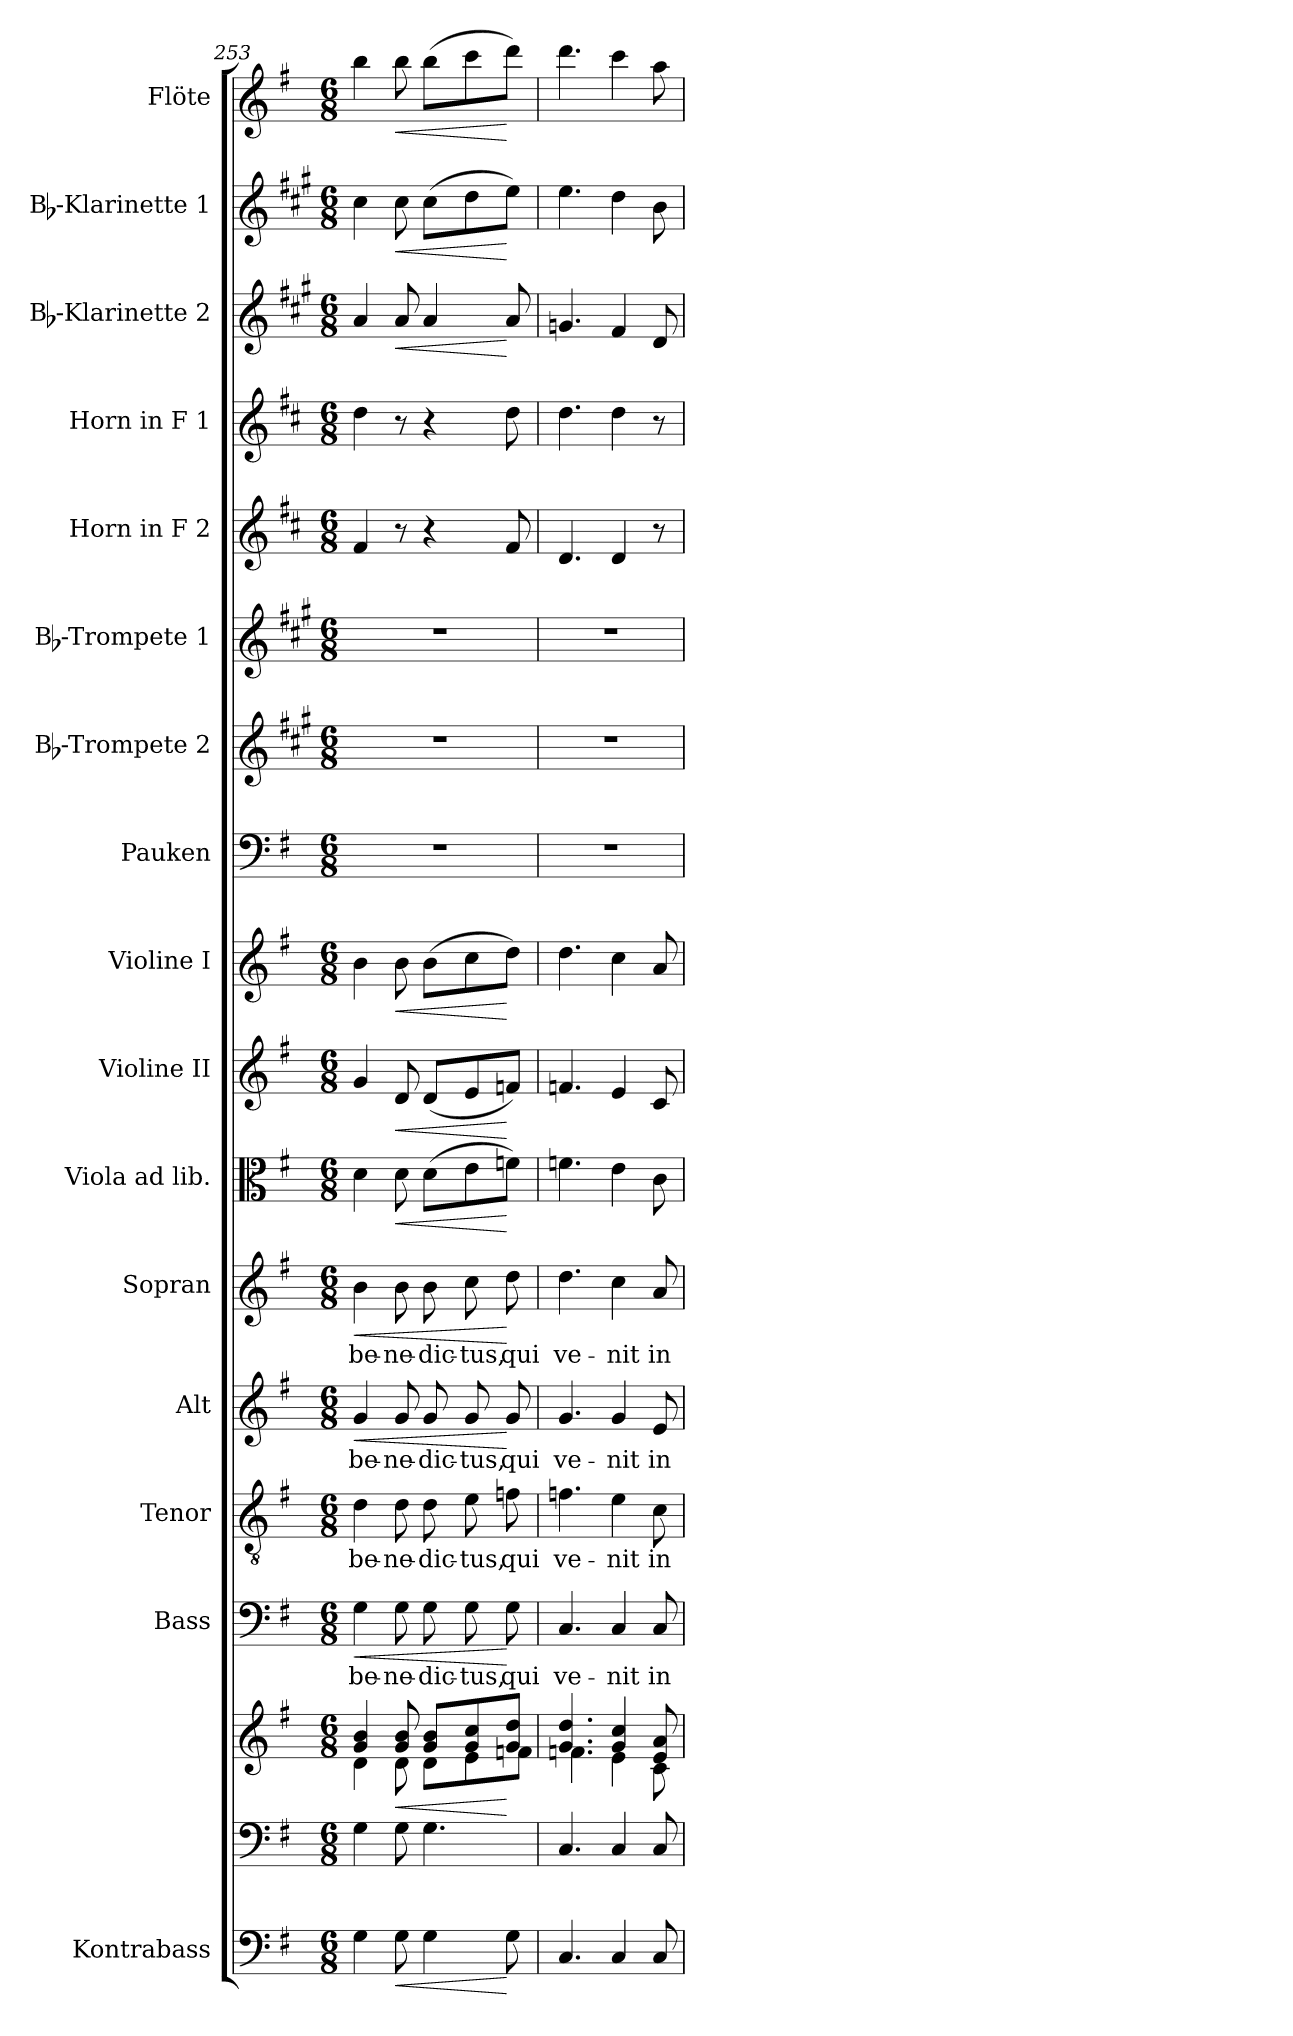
**kern	**dynam	**kern	**kern	**dynam	**kern	**text	**dynam	**kern	**text	**kern	**text	**dynam	**kern	**text	**dynam	**kern	**dynam	**kern	**dynam	**kern	**dynam	**kern	**kern	**kern	**kern	**kern	**kern	**dynam	**kern	**dynam	**kern	**dynam
*part17	*part17	*part16	*part16	*part16	*part15	*part15	*part15	*part14	*part14	*part13	*part13	*part13	*part12	*part12	*part12	*part11	*part11	*part10	*part10	*part9	*part9	*part8	*part7	*part6	*part5	*part4	*part3	*part3	*part2	*part2	*part1	*part1
*staff18	*staff18	*staff17	*staff16	*staff16/17	*staff15	*staff15	*staff15	*staff14	*staff14	*staff13	*staff13	*staff13	*staff12	*staff12	*staff12	*staff11	*staff11	*staff10	*staff10	*staff9	*staff9	*staff8	*staff7	*staff6	*staff5	*staff4	*staff3	*staff3	*staff2	*staff2	*staff1	*staff1
*I"Kontrabass	*	*	*	*	*I"Bass	*	*	*I"Tenor	*	*I"Alt	*	*	*I"Sopran	*	*	*I"Viola ad lib.	*	*I"Violine II	*	*I"Violine I	*	*I"Pauken	*I"Bb-Trompete 2	*I"Bb-Trompete 1	*I"Horn in F 2	*I"Horn in F 1	*I"Bb-Klarinette 2	*	*I"Bb-Klarinette 1	*	*I"Flöte	*
*I'Kb.	*	*	*	*	*I'B.	*	*	*I'T.	*	*I'A.	*	*	*I'S.	*	*	*I'Vla.	*	*I'Vl. II	*	*I'Vl. I	*	*I'Pk.	*I'Bb Trp. 2	*I'Bb Trp. 1	*	*	*I'Bb Kl. 2	*	*I'Bb Kl. 1	*	*I'Fl.	*
*clefF4	*	*clefF4	*clefG2	*	*clefF4	*	*	*clefGv2	*	*clefG2	*	*	*clefG2	*	*	*clefC3	*	*clefG2	*	*clefG2	*	*clefF4	*clefG2	*clefG2	*clefG2	*clefG2	*clefG2	*	*clefG2	*	*clefG2	*
*ITrd7c12	*	*	*	*	*	*	*	*	*	*	*	*	*	*	*	*	*	*	*	*	*	*	*ITrd1c2	*ITrd1c2	*ITrd4c7	*ITrd4c7	*ITrd1c2	*	*ITrd1c2	*	*	*
*k[f#]	*	*k[f#]	*k[f#]	*	*k[f#]	*	*	*k[f#]	*	*k[f#]	*	*	*k[f#]	*	*	*k[f#]	*	*k[f#]	*	*k[f#]	*	*k[f#]	*k[f#]	*k[f#]	*k[f#]	*k[f#]	*k[f#]	*	*k[f#]	*	*k[f#]	*
*G:	*	*G:	*G:	*	*G:	*	*	*G:	*	*G:	*	*	*G:	*	*	*G:	*	*G:	*	*G:	*	*G:	*G:	*G:	*G:	*G:	*G:	*	*G:	*	*G:	*
*M6/8	*	*M6/8	*M6/8	*	*M6/8	*	*	*M6/8	*	*M6/8	*	*	*M6/8	*	*	*M6/8	*	*M6/8	*	*M6/8	*	*M6/8	*M6/8	*M6/8	*M6/8	*M6/8	*M6/8	*	*M6/8	*	*M6/8	*
=253	=253	=253	=253	=253	=253	=253	=253	=253	=253	=253	=253	=253	=253	=253	=253	=253	=253	=253	=253	=253	=253	=253	=253	=253	=253	=253	=253	=253	=253	=253	=253	=253
*	*	*	*^	*	*	*	*	*	*	*	*	*	*	*	*	*	*	*	*	*	*	*	*	*	*	*	*	*	*	*	*	*
!	!	!	!	!	!	!	!LO:LY:b	!LO:HP:b	!	!LO:LY:b	!	!LO:LY:b	!LO:HP:b	!	!LO:LY:b	!LO:HP:b	!	!	!	!	!	!	!	!	!	!	!	!	!	!	!	!	!
4GG\	.	4G\	4g/ 4b/	4d\	.	4G\	be-	<	4d\	be-	4g/	be-	<	4b\	be-	<	4d\	.	4g/	.	4b\	.	2.r	2.r	2.r	4B/	4g\	4g/	.	4b\	.	4bb\	.
!	!LO:HP:b	!	!	!	!LO:HP:b	!	!LO:LY:b	!	!	!LO:LY:b	!	!LO:LY:b	!	!	!LO:LY:b	!	!	!LO:HP:b	!	!LO:HP:b	!	!LO:HP:b	!	!	!	!	!	!	!LO:HP:b	!	!LO:HP:b	!	!LO:HP:b
8GG\	<	8G\	8g/ 8b/	8d\	<	8G\	-ne-	.	8d\	-ne-	8g/	-ne-	.	8b\	-ne-	.	8d\	<	8d/	<	8b\	<	.	.	.	8r	8r	8g/	<	8b\	<	8bb\	<
!	!	!	!	!	!	!	!LO:LY:b	!	!	!LO:LY:b	!	!LO:LY:b	!	!	!LO:LY:b	!	!	!	!	!	!	!	!	!	!	!	!	!	!	!	!	!	!
4GG\	.	4.G\	8g/ 8b/L	8d\L	.	8G\	-dic-	.	8d\	-dic-	8g/	-dic-	.	8b\	-dic-	.	(>8d\L	.	(<8d/L	.	(>8b\L	.	.	.	.	4r	4r	4g/	.	(>8b\L	.	(>8bb\L	.
!	!	!	!	!	!	!	!LO:LY:b	!	!	!LO:LY:b	!	!LO:LY:b	!	!	!LO:LY:b	!	!	!	!	!	!	!	!	!	!	!	!	!	!	!	!	!	!
.	.	.	8g/ 8cc/	8e\	.	8G\	-tus,	.	8e\	-tus,	8g/	-tus,	.	8cc\	-tus,	.	8e\	.	8e/	.	8cc\	.	.	.	.	.	.	.	.	8cc\	.	8ccc\	.
!	!	!	!	!	!	!	!LO:LY:b	!	!	!LO:LY:b	!	!LO:LY:b	!	!	!LO:LY:b	!	!	!	!	!	!	!	!	!	!	!	!	!	!	!	!	!	!
8GG\	[	.	8g/ 8dd/J	8fn\J	[	8G\	qui	[	8fn\	qui	8g/	qui	[	8dd\	qui	[	8fn\J)	[	8fn/J)	[	8dd\J)	[	.	.	.	8B/	8g\	8g/	[	8dd\J)	[	8ddd\J)	[
!!LO:PB:g=z
=254	=254	=254	=254	=254	=254	=254	=254	=254	=254	=254	=254	=254	=254	=254	=254	=254	=254	=254	=254	=254	=254	=254	=254	=254	=254	=254	=254	=254	=254	=254	=254	=254	=254
!	!	!	!	!	!	!	!LO:LY:b	!	!	!LO:LY:b	!	!LO:LY:b	!	!	!LO:LY:b	!	!	!	!	!	!	!	!	!	!	!	!	!	!	!	!	!	!
4.CC/	.	4.C/	4.g/ 4.dd/	4.fn\	.	4.C/	ve-	.	4.fn\	ve-	4.g/	ve-	.	4.dd\	ve-	.	4.fn\	.	4.fn/	.	4.dd\	.	2.r	2.r	2.r	4.G/	4.g\	4.fn/	.	4.dd\	.	4.ddd\	.
!	!	!	!	!	!	!	!LO:LY:b	!	!	!LO:LY:b	!	!LO:LY:b	!	!	!LO:LY:b	!	!	!	!	!	!	!	!	!	!	!	!	!	!	!	!	!	!
4CC/	.	4C/	4g/ 4cc/	4e\	.	4C/	-nit	.	4e\	-nit	4g/	-nit	.	4cc\	-nit	.	4e\	.	4e/	.	4cc\	.	.	.	.	4G/	4g\	4e/	.	4cc\	.	4ccc\	.
!	!	!	!	!	!	!	!LO:LY:b	!	!	!LO:LY:b	!	!LO:LY:b	!	!	!LO:LY:b	!	!	!	!	!	!	!	!	!	!	!	!	!	!	!	!	!	!
8CC/	.	8C/	8e/ 8a/	8c\	.	8C/	in	.	8c\	in	8e/	in	.	8a/	in	.	8c\	.	8c/	.	8a/	.	.	.	.	8r	8r	8c/	.	8a\	.	8aa\	.
*	*	*	*v	*v	*	*	*	*	*	*	*	*	*	*	*	*	*	*	*	*	*	*	*	*	*	*	*	*	*	*	*	*	*
=	=	=	=	=	=	=	=	=	=	=	=	=	=	=	=	=	=	=	=	=	=	=	=	=	=	=	=	=	=	=	=	=
*-	*-	*-	*-	*-	*-	*-	*-	*-	*-	*-	*-	*-	*-	*-	*-	*-	*-	*-	*-	*-	*-	*-	*-	*-	*-	*-	*-	*-	*-	*-	*-	*-
